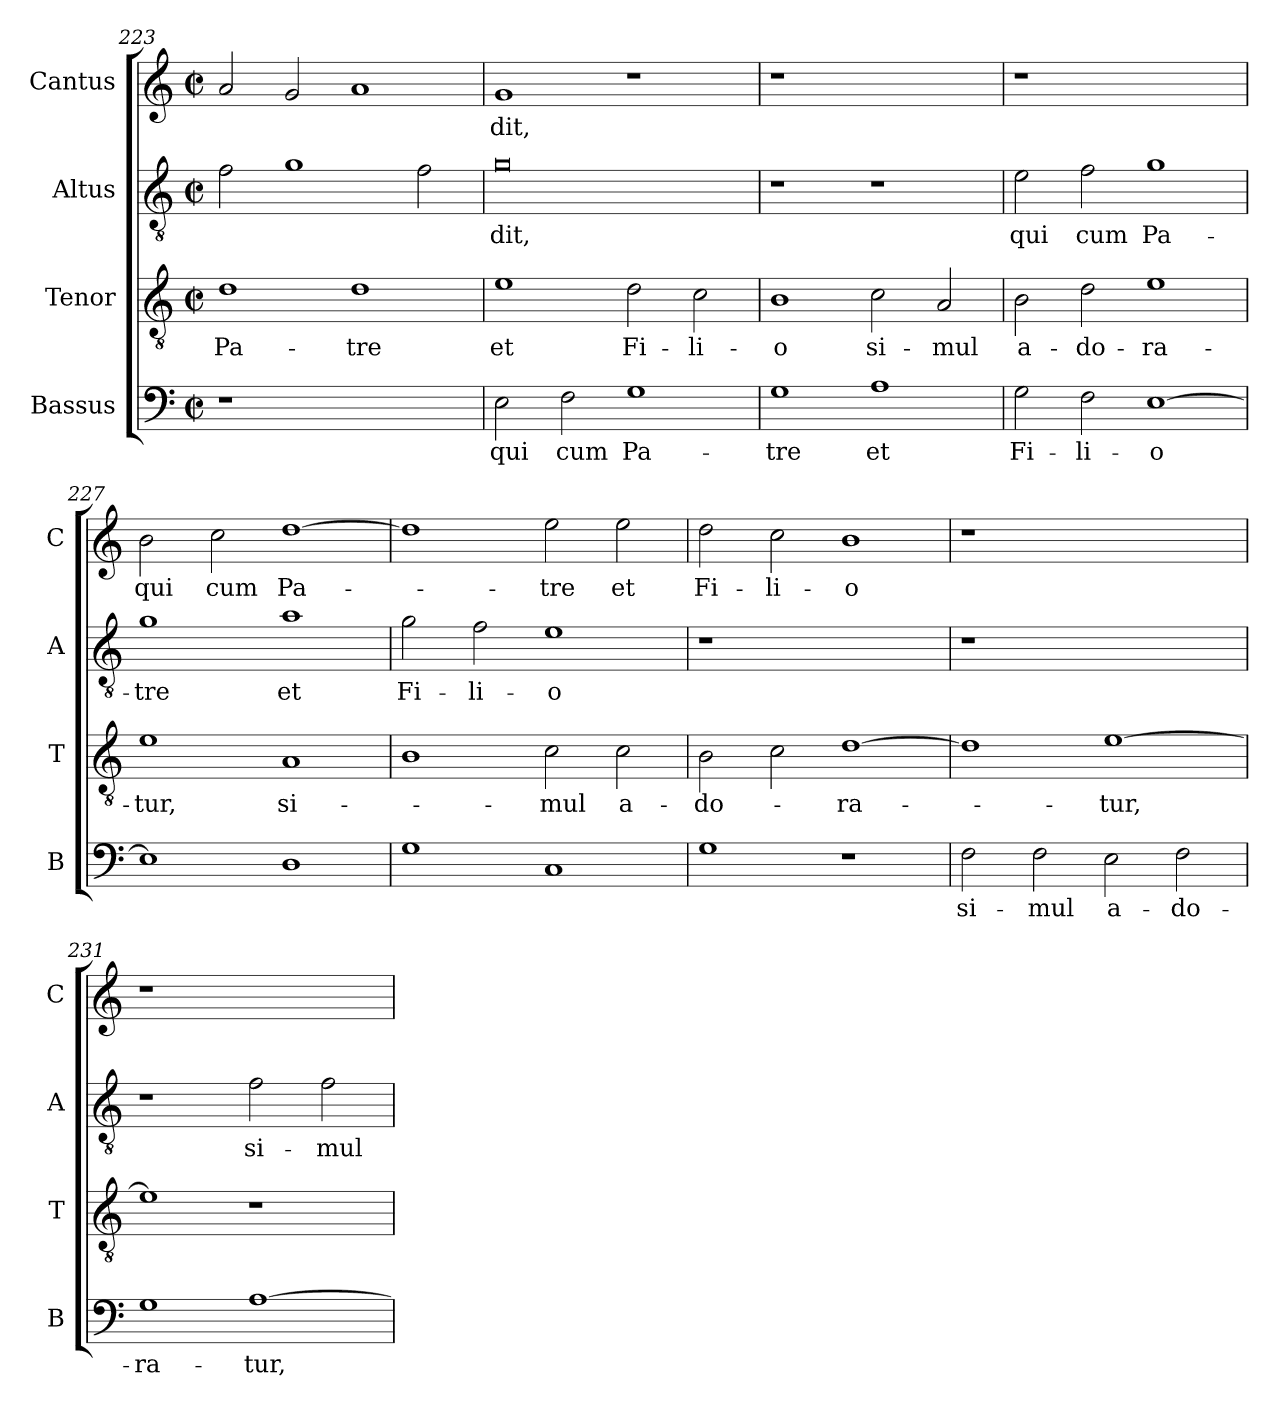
**kern	**text	**kern	**text	**kern	**text	**kern	**text
*part4	*part4	*part3	*part3	*part2	*part2	*part1	*part1
*staff4	*staff4	*staff3	*staff3	*staff2	*staff2	*staff1	*staff1
*I"Bassus	*	*I"Tenor	*	*I"Altus	*	*I"Cantus	*
*I'B	*	*I'T	*	*I'A	*	*I'C	*
!!LO:LB:g=z
*clefF4	*	*clefGv2	*	*clefGv2	*	*clefG2	*
*k[]	*	*k[]	*	*k[]	*	*k[]	*
*C:	*	*C:	*	*C:	*	*C:	*
*M2/2	*	*M2/2	*	*M2/2	*	*M2/2	*
*met(c|)	*	*met(c|)	*	*met(c|)	*	*met(c|)	*
=223	=223	=223	=223	=223	=223	=223	=223
!	!	!	!LO:LY:b	!	!	!	!
1r	.	1d	Pa-	2f\	.	2a/	.
.	.	.	.	1g	.	2g/	.
!	!	!	!LO:LY:b	!	!	!	!
1ryy	.	1d	-tre	.	.	1a	.
.	.	.	.	2f\	.	.	.
=224	=224	=224	=224	=224	=224	=224	=224
!	!LO:LY:b	!	!	!	!	!	!
!	!	!	!LO:LY:b	!	!	!	!
!	!	!	!	!	!LO:LY:b	!	!
!	!	!	!	!	!	!	!LO:LY:b
2E\	qui	1e	et	0g	-dit,	1g	-dit,
!	!LO:LY:b	!	!	!	!	!	!
2F\	cum	.	.	.	.	.	.
!	!LO:LY:b	!	!	!	!	!	!
!	!	!	!LO:LY:b	!	!	!	!
1G	Pa-	2d\	Fi-	.	.	1r	.
!	!	!	!LO:LY:b	!	!	!	!
.	.	2c\	-li-	.	.	.	.
=225	=225	=225	=225	=225	=225	=225	=225
!	!LO:LY:b	!	!	!	!	!	!
!	!	!	!LO:LY:b	!	!	!	!
1G	-tre	1B	-o	1r	.	1r	.
!	!LO:LY:b	!	!	!	!	!	!
!	!	!	!LO:LY:b	!	!	!	!
1A	et	2c\	si-	1r	.	1ryy	.
!	!	!	!LO:LY:b	!	!	!	!
.	.	2A/	-mul	.	.	.	.
=226	=226	=226	=226	=226	=226	=226	=226
!	!LO:LY:b	!	!	!	!	!	!
!	!	!	!LO:LY:b	!	!	!	!
!	!	!	!	!	!LO:LY:b	!	!
2G\	Fi-	2B\	a-	2e\	qui	1r	.
!	!LO:LY:b	!	!	!	!	!	!
!	!	!	!LO:LY:b	!	!	!	!
!	!	!	!	!	!LO:LY:b	!	!
2F\	-li-	2d\	-do-	2f\	cum	.	.
!	!LO:LY:b	!	!	!	!	!	!
!	!	!	!LO:LY:b	!	!	!	!
!	!	!	!	!	!LO:LY:b	!	!
[1E	-o	1e	-ra-	1g	Pa-	1ryy	.
=227	=227	=227	=227	=227	=227	=227	=227
!	!	!	!LO:LY:b	!	!	!	!
!	!	!	!	!	!LO:LY:b	!	!
!	!	!	!	!	!	!	!LO:LY:b
1E]	.	1e	-tur,	1g	-tre	2b\	qui
!	!	!	!	!	!	!	!LO:LY:b
.	.	.	.	.	.	2cc\	cum
!	!	!	!LO:LY:b	!	!	!	!
!	!	!	!	!	!LO:LY:b	!	!
!	!	!	!	!	!	!	!LO:LY:b
1D	.	1A	si-	1a	et	[1dd	Pa-
=228	=228	=228	=228	=228	=228	=228	=228
!	!	!	!	!	!LO:LY:b	!	!
1G	.	1B	.	2g\	Fi-	1dd]	.
!	!	!	!	!	!LO:LY:b	!	!
.	.	.	.	2f\	-li-	.	.
!	!	!	!LO:LY:b	!	!	!	!
!	!	!	!	!	!LO:LY:b	!	!
!	!	!	!	!	!	!	!LO:LY:b
1C	.	2c\	-mul	1e	-o	2ee\	-tre
!	!	!	!LO:LY:b	!	!	!	!
!	!	!	!	!	!	!	!LO:LY:b
.	.	2c\	a-	.	.	2ee\	et
!!LO:PB:g=z
=229	=229	=229	=229	=229	=229	=229	=229
!	!	!	!LO:LY:b	!	!	!	!
!	!	!	!	!	!	!	!LO:LY:b
1G	.	2B\	-do-	1r	.	2dd\	Fi-
!	!	!	!	!	!	!	!LO:LY:b
.	.	2c\	.	.	.	2cc\	-li-
!	!	!	!LO:LY:b	!	!	!	!
!	!	!	!	!	!	!	!LO:LY:b
1r	.	[1d	-ra-	1ryy	.	1b	-o
=230	=230	=230	=230	=230	=230	=230	=230
!	!LO:LY:b	!	!	!	!	!	!
2F\	si-	1d]	.	1r	.	1r	.
!	!LO:LY:b	!	!	!	!	!	!
2F\	-mul	.	.	.	.	.	.
!	!LO:LY:b	!	!	!	!	!	!
!	!	!	!LO:LY:b	!	!	!	!
2E\	a-	[1e	-tur,	1ryy	.	1ryy	.
!	!LO:LY:b	!	!	!	!	!	!
2F\	-do-	.	.	.	.	.	.
=231	=231	=231	=231	=231	=231	=231	=231
!	!LO:LY:b	!	!	!	!	!	!
1G	-ra-	1e]	.	1r	.	1r	.
!	!LO:LY:b	!	!	!	!	!	!
!	!	!	!	!	!LO:LY:b	!	!
[1A	-tur,	1r	.	2f\	si-	1ryy	.
!	!	!	!	!	!LO:LY:b	!	!
.	.	.	.	2f\	-mul	.	.
=	=	=	=	=	=	=	=
*-	*-	*-	*-	*-	*-	*-	*-
